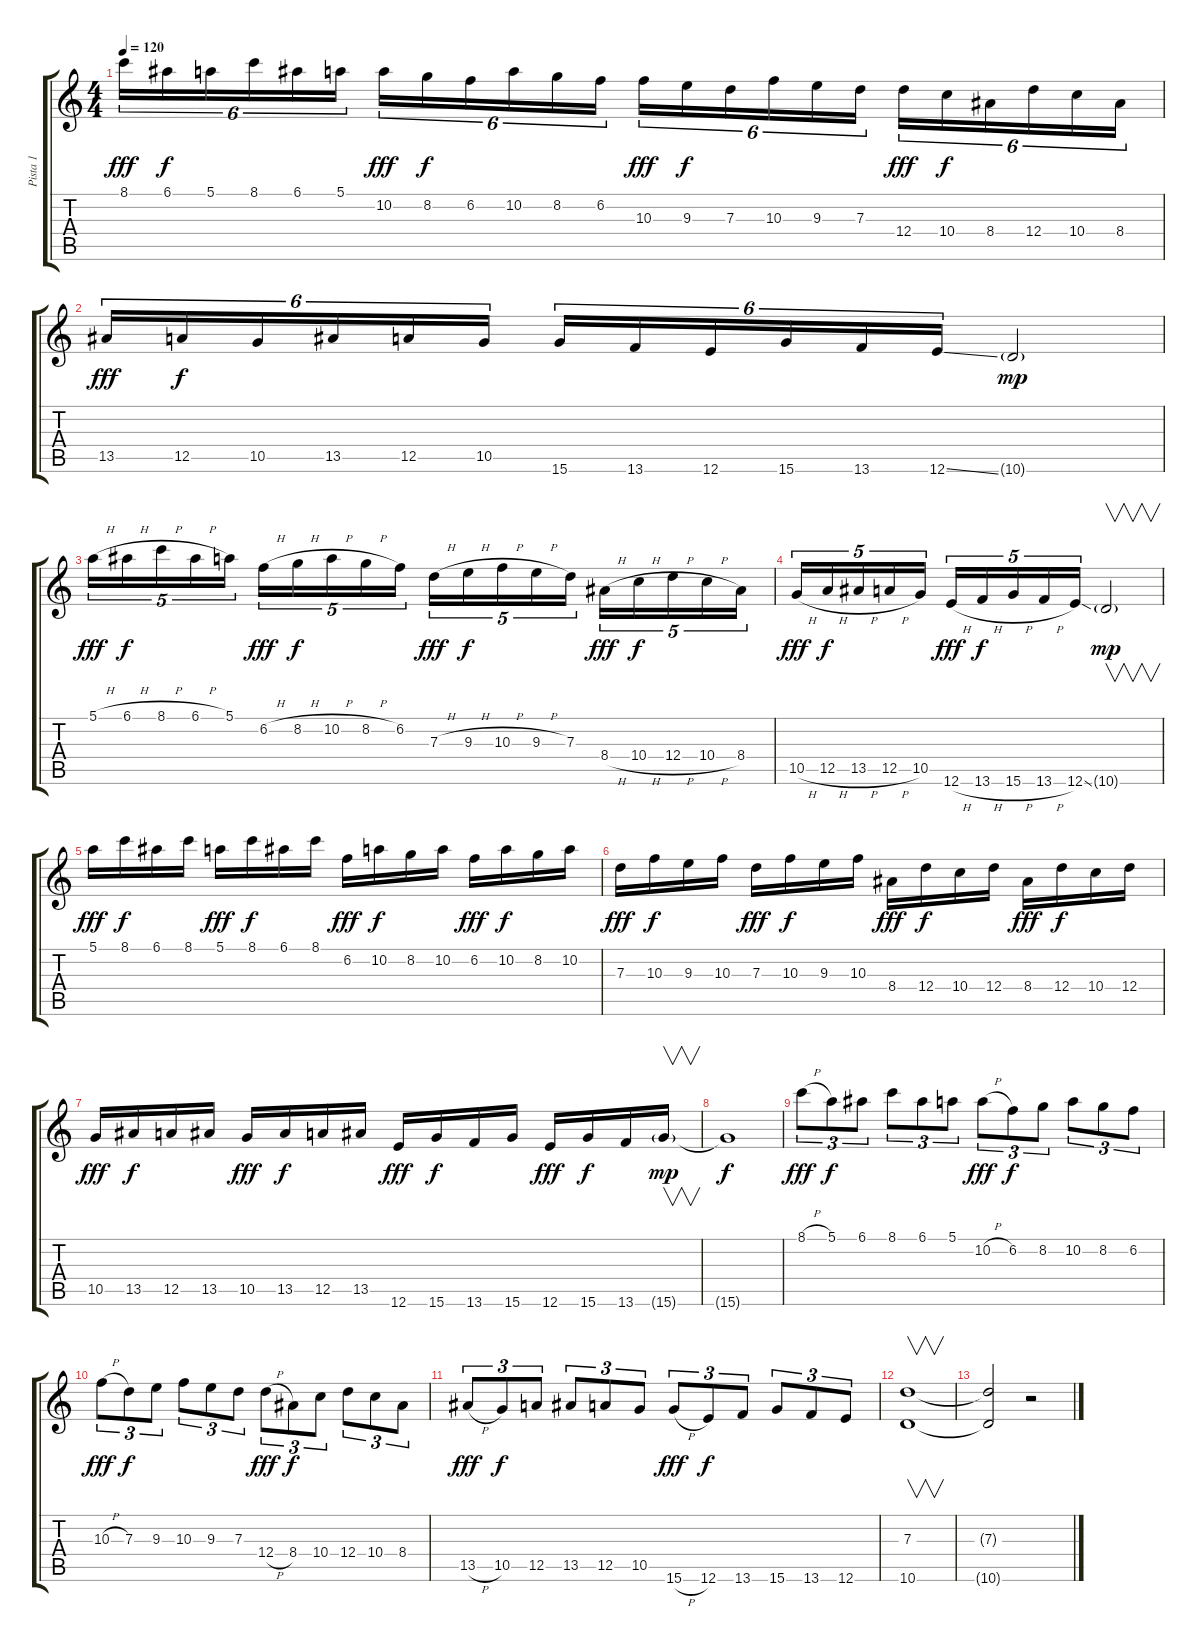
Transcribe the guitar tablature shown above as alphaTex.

\track ("Pista 1" "Pista 1") {instrument distortionguitar}
\staff {score tabs}
\tuning (E4 B3 G3 D3 A2 E2) {hide}
\ts (4 4)
\tempo 120
\clef g2
\ks c
8.1.16{tu (6 4) dy fff instrument distortionguitar} 6.1.16{tu (6 4) dy f} 5.1.16{tu (6 4)} 8.1.16{tu (6 4)} 6.1.16{tu (6 4)} 5.1.16{tu (6 4)} 10.2.16{tu (6 4) dy fff} 8.2.16{tu (6 4) dy f} 6.2.16{tu (6 4)} 10.2.16{tu (6 4)} 8.2.16{tu (6 4)} 6.2.16{tu (6 4)} 10.3.16{tu (6 4) dy fff} 9.3.16{tu (6 4) dy f} 7.3.16{tu (6 4)} 10.3.16{tu (6 4)} 9.3.16{tu (6 4)} 7.3.16{tu (6 4)} 12.4.16{tu (6 4) dy fff} 10.4.16{tu (6 4) dy f} 8.4.16{tu (6 4)} 12.4.16{tu (6 4)} 10.4.16{tu (6 4)} 8.4.16{tu (6 4)} |
13.5.16{tu (6 4) dy fff} 12.5.16{tu (6 4) dy f} 10.5.16{tu (6 4)} 13.5.16{tu (6 4)} 12.5.16{tu (6 4)} 10.5.16{tu (6 4)} 15.6.16{tu (6 4)} 13.6.16{tu (6 4)} 12.6.16{tu (6 4)} 15.6.16{tu (6 4)} 13.6.16{tu (6 4)} 12.6{ss}.16{tu (6 4)} 10.6{g}.2{dy mp} |
5.1{h}.16{tu (5 4) dy fff} 6.1{h}.16{tu (5 4) dy f} 8.1{h}.16{tu (5 4)} 6.1{h}.16{tu (5 4)} 5.1.16{tu (5 4)} 6.2{h}.16{tu (5 4) dy fff} 8.2{h}.16{tu (5 4) dy f} 10.2{h}.16{tu (5 4)} 8.2{h}.16{tu (5 4)} 6.2.16{tu (5 4)} 7.3{h}.16{tu (5 4) dy fff} 9.3{h}.16{tu (5 4) dy f} 10.3{h}.16{tu (5 4)} 9.3{h}.16{tu (5 4)} 7.3.16{tu (5 4)} 8.4{h}.16{tu (5 4) dy fff} 10.4{h}.16{tu (5 4) dy f} 12.4{h}.16{tu (5 4)} 10.4{h}.16{tu (5 4)} 8.4.16{tu (5 4)} |
10.5{h}.16{tu (5 4) dy fff} 12.5{h}.16{tu (5 4) dy f} 13.5{h}.16{tu (5 4)} 12.5{h}.16{tu (5 4)} 10.5.16{tu (5 4)} 12.6{h}.16{tu (5 4) dy fff} 13.6{h}.16{tu (5 4) dy f} 15.6{h}.16{tu (5 4)} 13.6{h}.16{tu (5 4)} 12.6{ss}.16{tu (5 4)} 10.6{g}.2{v dy mp} |
5.1.16{dy fff} 8.1.16{dy f} 6.1.16 8.1.16 5.1.16{dy fff} 8.1.16{dy f} 6.1.16 8.1.16 6.2.16{dy fff} 10.2.16{dy f} 8.2.16 10.2.16 6.2.16{dy fff} 10.2.16{dy f} 8.2.16 10.2.16 |
7.3.16{dy fff} 10.3.16{dy f} 9.3.16 10.3.16 7.3.16{dy fff} 10.3.16{dy f} 9.3.16 10.3.16 8.4.16{dy fff} 12.4.16{dy f} 10.4.16 12.4.16 8.4.16{dy fff} 12.4.16{dy f} 10.4.16 12.4.16 |
10.5.16{dy fff} 13.5.16{dy f} 12.5.16 13.5.16 10.5.16{dy fff} 13.5.16{dy f} 12.5.16 13.5.16 12.6.16{dy fff} 15.6.16{dy f} 13.6.16 15.6.16 12.6.16{dy fff} 15.6.16{dy f} 13.6.16 15.6{g}.16{v dy mp} |
15.6{t}.1{dy f} |
8.1{h}.8{tu (3 2) dy fff} 5.1.8{tu (3 2) dy f} 6.1.8{tu (3 2)} 8.1.8{tu (3 2)} 6.1.8{tu (3 2)} 5.1.8{tu (3 2)} 10.2{h}.8{tu (3 2) dy fff} 6.2.8{tu (3 2) dy f} 8.2.8{tu (3 2)} 10.2.8{tu (3 2)} 8.2.8{tu (3 2)} 6.2.8{tu (3 2)} |
10.3{h}.8{tu (3 2) dy fff} 7.3.8{tu (3 2) dy f} 9.3.8{tu (3 2)} 10.3.8{tu (3 2)} 9.3.8{tu (3 2)} 7.3.8{tu (3 2)} 12.4{h}.8{tu (3 2) dy fff} 8.4.8{tu (3 2) dy f} 10.4.8{tu (3 2)} 12.4.8{tu (3 2)} 10.4.8{tu (3 2)} 8.4.8{tu (3 2)} |
13.5{h}.8{tu (3 2) dy fff} 10.5.8{tu (3 2) dy f} 12.5.8{tu (3 2)} 13.5.8{tu (3 2)} 12.5.8{tu (3 2)} 10.5.8{tu (3 2)} 15.6{h}.8{tu (3 2) dy fff} 12.6.8{tu (3 2) dy f} 13.6.8{tu (3 2)} 15.6.8{tu (3 2)} 13.6.8{tu (3 2)} 12.6.8{tu (3 2)} |
(7.3 10.6).1{v} |
(7.3{t} 10.6{t}).2 r.2
